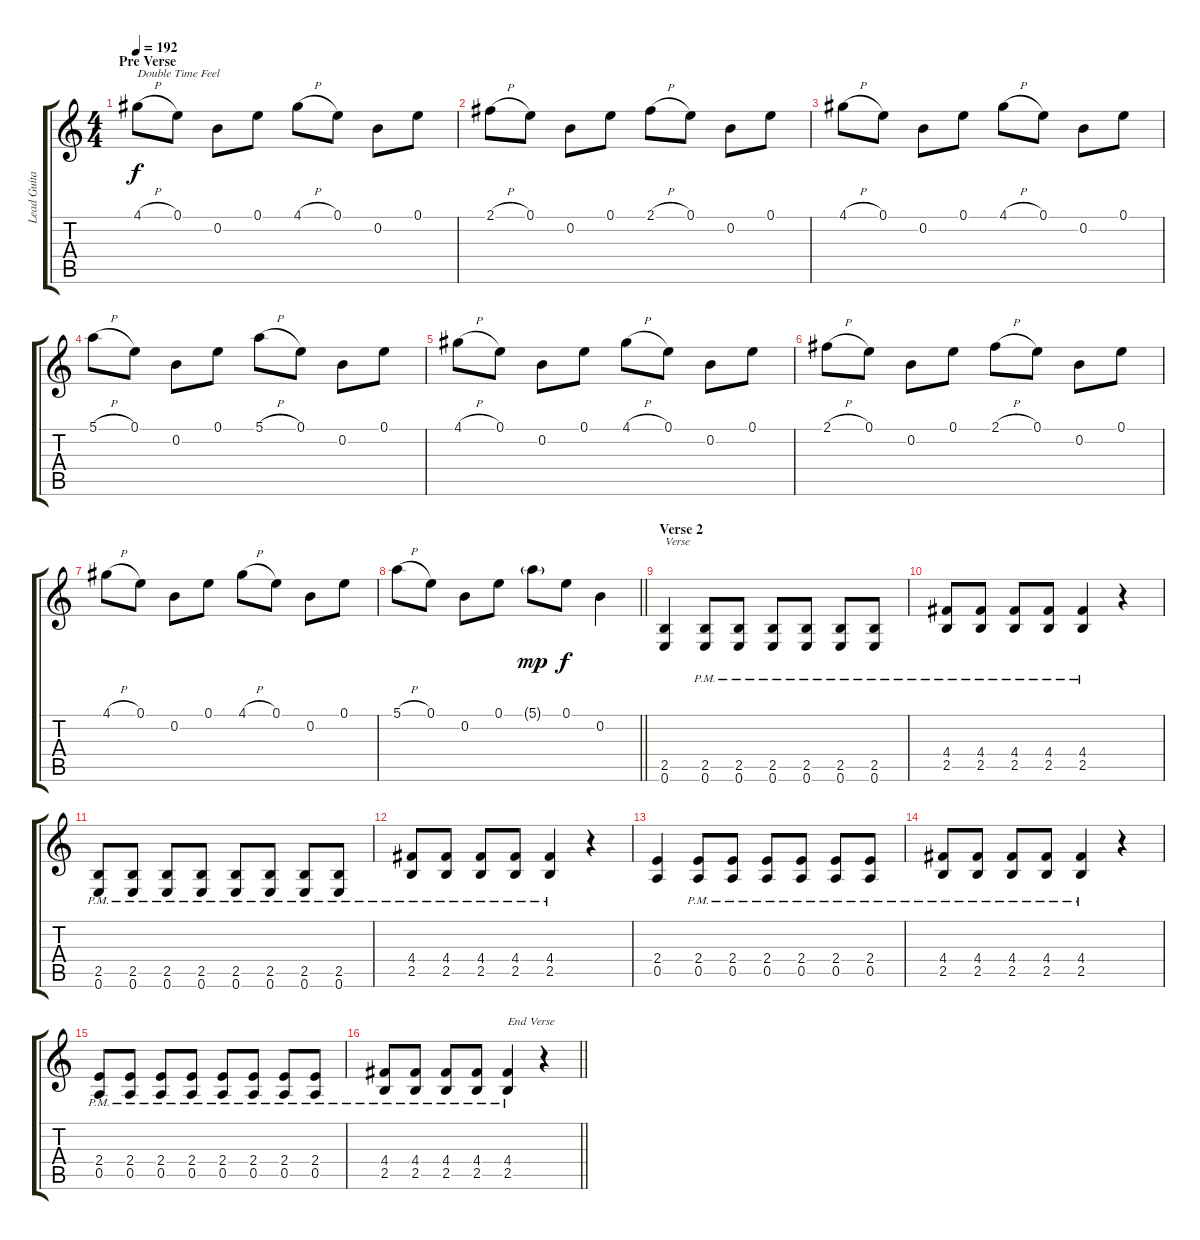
\track ("Lead Guitar" "Lead Guita") {instrument distortionguitar}
\staff {score tabs}
\tuning (E4 B3 G3 D3 A2 E2) {hide}
\ts (4 4)
\section ("" "Pre Verse")
\tempo 192
\clef g2
\ks c
4.1{h}.8{txt "Double Time Feel" dy f} 0.1.8 0.2.8 0.1.8 4.1{h}.8 0.1.8 0.2.8 0.1.8 |
2.1{h}.8 0.1.8 0.2.8 0.1.8 2.1{h}.8 0.1.8 0.2.8 0.1.8 |
4.1{h}.8 0.1.8 0.2.8 0.1.8 4.1{h}.8 0.1.8 0.2.8 0.1.8 |
5.1{h}.8 0.1.8 0.2.8 0.1.8 5.1{h}.8 0.1.8 0.2.8 0.1.8 |
4.1{h}.8 0.1.8 0.2.8 0.1.8 4.1{h}.8 0.1.8 0.2.8 0.1.8 |
2.1{h}.8 0.1.8 0.2.8 0.1.8 2.1{h}.8 0.1.8 0.2.8 0.1.8 |
4.1{h}.8 0.1.8 0.2.8 0.1.8 4.1{h}.8 0.1.8 0.2.8 0.1.8 |
\barLineRight lightlight
5.1{h}.8 0.1.8 0.2.8 0.1.8 5.1{g}.8{dy mp} 0.1.8{dy f} 0.2.4 |
\section ("" "Verse 2")
(2.5 0.6).4{txt "Verse"} (2.5{pm} 0.6{pm}).8 (2.5{pm} 0.6{pm}).8 (2.5{pm} 0.6{pm}).8 (2.5{pm} 0.6{pm}).8 (2.5{pm} 0.6{pm}).8 (2.5{pm} 0.6{pm}).8 |
(4.4{pm} 2.5{pm}).8 (4.4{pm} 2.5{pm}).8 (4.4{pm} 2.5{pm}).8 (4.4{pm} 2.5{pm}).8 (4.4{pm} 2.5{pm}).4 r.4 |
(2.5{pm} 0.6{pm}).8 (2.5{pm} 0.6{pm}).8 (2.5{pm} 0.6{pm}).8 (2.5{pm} 0.6{pm}).8 (2.5{pm} 0.6{pm}).8 (2.5{pm} 0.6{pm}).8 (2.5{pm} 0.6{pm}).8 (2.5{pm} 0.6{pm}).8 |
(4.4{pm} 2.5{pm}).8 (4.4{pm} 2.5{pm}).8 (4.4{pm} 2.5{pm}).8 (4.4{pm} 2.5{pm}).8 (4.4{pm} 2.5{pm}).4 r.4 |
(2.4 0.5).4 (2.4{pm} 0.5{pm}).8 (2.4{pm} 0.5{pm}).8 (2.4{pm} 0.5{pm}).8 (2.4{pm} 0.5{pm}).8 (2.4{pm} 0.5{pm}).8 (2.4{pm} 0.5{pm}).8 |
(4.4{pm} 2.5{pm}).8 (4.4{pm} 2.5{pm}).8 (4.4{pm} 2.5{pm}).8 (4.4{pm} 2.5{pm}).8 (4.4{pm} 2.5{pm}).4 r.4 |
(2.4{pm} 0.5{pm}).8 (2.4{pm} 0.5{pm}).8 (2.4{pm} 0.5{pm}).8 (2.4{pm} 0.5{pm}).8 (2.4{pm} 0.5{pm}).8 (2.4{pm} 0.5{pm}).8 (2.4{pm} 0.5{pm}).8 (2.4{pm} 0.5{pm}).8 |
\barLineRight lightlight
(4.4{pm} 2.5{pm}).8 (4.4{pm} 2.5{pm}).8 (4.4{pm} 2.5{pm}).8 (4.4{pm} 2.5{pm}).8 (4.4{pm} 2.5{pm}).4{txt "End Verse"} r.4
